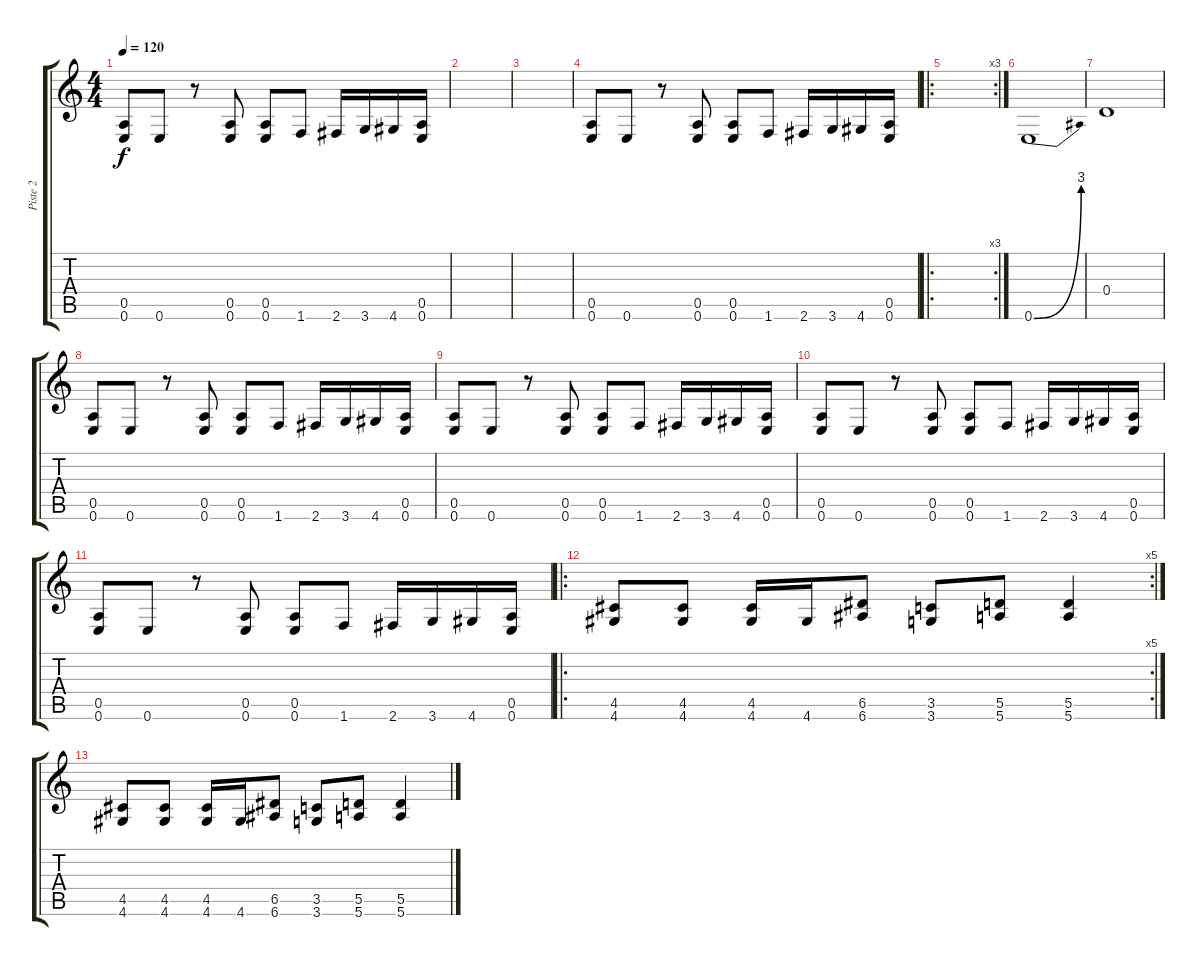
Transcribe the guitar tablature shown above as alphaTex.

\track ("Piste 2" "Piste 2") {instrument electricbasspick}
\staff {score tabs}
\tuning (E4 B3 G3 D3 A2 E2) {hide}
\ts (4 4)
\tempo 120
\clef g2
\ks c
(0.5 0.6).8{dy f} 0.6.8 r.8 (0.5 0.6).8 (0.5 0.6).8 1.6.8 2.6.16 3.6.16 4.6.16 (0.5 0.6).16 |
|
|
(0.5 0.6).8 0.6.8 r.8 (0.5 0.6).8 (0.5 0.6).8 1.6.8 2.6.16 3.6.16 4.6.16 (0.5 0.6).16 |
\ro
\rc 3
|
0.6{be (bend 0 0 60 12)}.1 |
0.4.1 |
(0.5 0.6).8 0.6.8 r.8 (0.5 0.6).8 (0.5 0.6).8 1.6.8 2.6.16 3.6.16 4.6.16 (0.5 0.6).16 |
(0.5 0.6).8 0.6.8 r.8 (0.5 0.6).8 (0.5 0.6).8 1.6.8 2.6.16 3.6.16 4.6.16 (0.5 0.6).16 |
(0.5 0.6).8 0.6.8 r.8 (0.5 0.6).8 (0.5 0.6).8 1.6.8 2.6.16 3.6.16 4.6.16 (0.5 0.6).16 |
(0.5 0.6).8 0.6.8 r.8 (0.5 0.6).8 (0.5 0.6).8 1.6.8 2.6.16 3.6.16 4.6.16 (0.5 0.6).16 |
\ro
\rc 5
(4.5 4.6).8 (4.5 4.6).8 (4.5 4.6).16 4.6.16 (6.5 6.6).8 (3.5 3.6).8 (5.5 5.6).8 (5.5 5.6).4 |
(4.5 4.6).8 (4.5 4.6).8 (4.5 4.6).16 4.6.16 (6.5 6.6).8 (3.5 3.6).8 (5.5 5.6).8 (5.5 5.6).4
